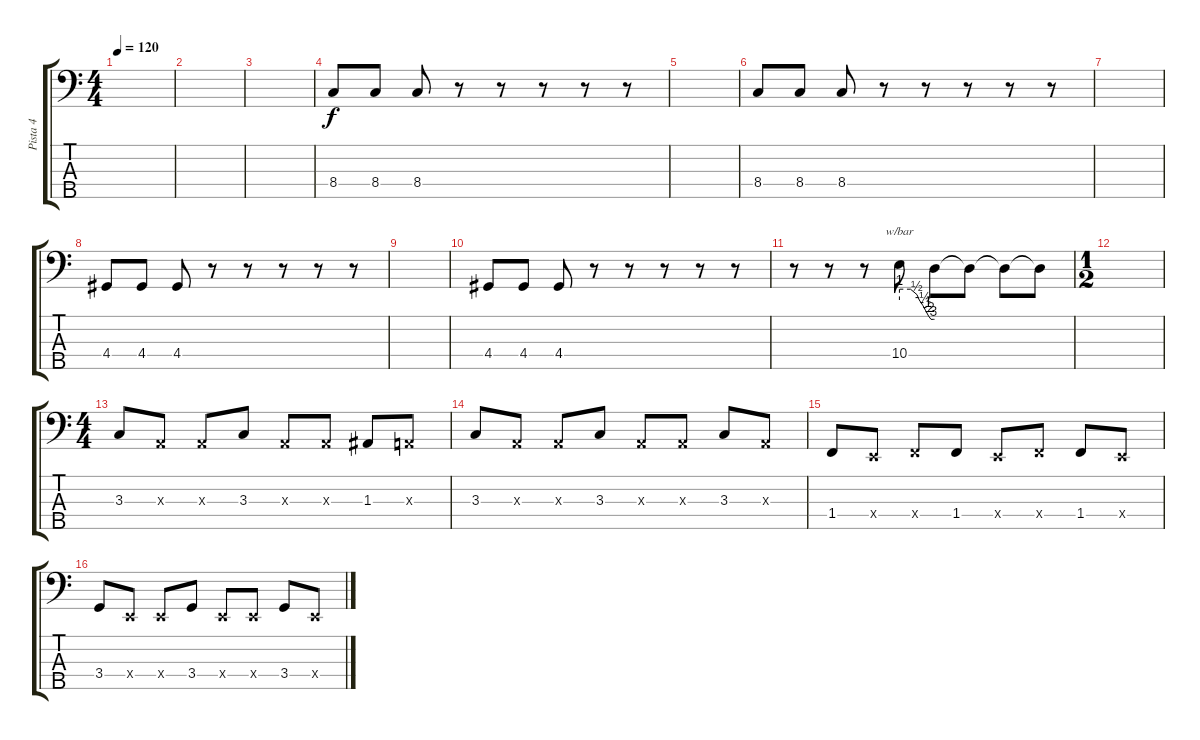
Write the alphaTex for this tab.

\track ("Pista 4" "Pista 4") {instrument electricbassfinger}
\staff {score tabs}
\tuning (G2 D2 A1 E1 B0) {hide}
\ts (4 4)
\tempo 120
\clef f4
\ks c
|
|
|
8.4.8 8.4.8 8.4.8 r.8 r.8 r.8 r.8 r.8 |
|
8.4.8 8.4.8 8.4.8 r.8 r.8 r.8 r.8 r.8 |
|
4.4.8 4.4.8 4.4.8 r.8 r.8 r.8 r.8 r.8 |
|
4.4.8 4.4.8 4.4.8 r.8 r.8 r.8 r.8 r.8 |
r.8 r.8 r.8 10.4.8{tbe (custom default 0 4 19 4 30 2 34 0 40 -2 45 -4 50 -8 54 -12 58 -12 60 -12)} 10.4{t}.8 10.4{t}.8 10.4{t}.8 10.4{t}.8 |
\ts (1 2)
|
\ts (4 4)
3.3.8 0.3{x}.8 0.3{x}.8 3.3.8 0.3{x}.8 0.3{x}.8 1.3.8 0.3{x}.8 |
3.3.8 0.3{x}.8 0.3{x}.8 3.3.8 0.3{x}.8 0.3{x}.8 3.3.8 0.3{x}.8 |
1.4.8 0.4{x}.8 1.4{x}.8 1.4.8 0.4{x}.8 1.4{x}.8 1.4.8 0.4{x}.8 |
3.4.8 0.4{x}.8 0.4{x}.8 3.4.8 0.4{x}.8 0.4{x}.8 3.4.8 0.4{x}.8
